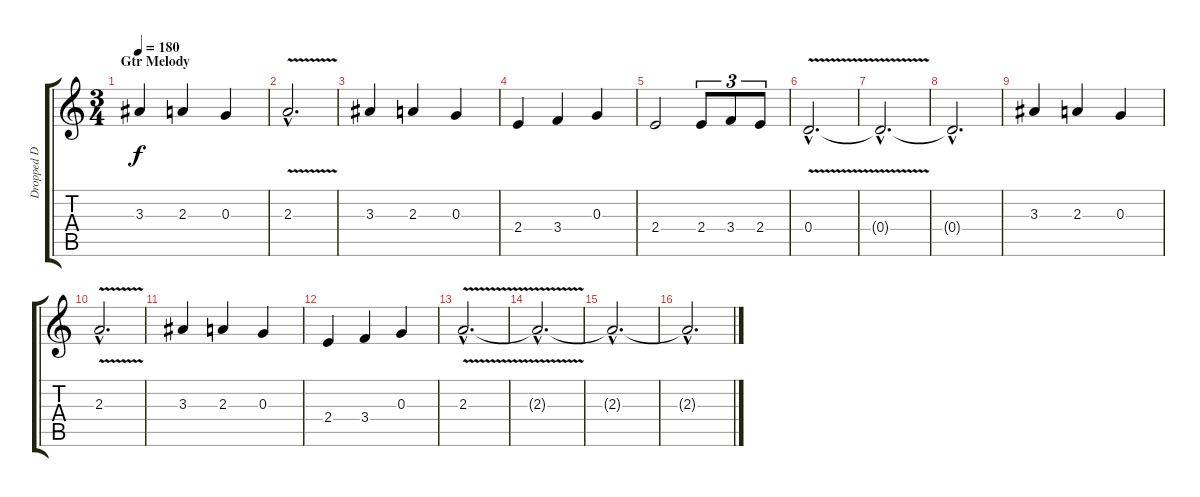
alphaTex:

\track ("Dropped D - Acustic" "Dropped D ") {instrument acousticguitarsteel}
\staff {score tabs}
\tuning (E4 B3 G3 D3 A2 D2) {hide}
\ts (3 4)
\section ("" "Gtr Melody")
\tempo 180
\clef g2
\ks c
3.3.4{dy f} 2.3.4 0.3.4 |
2.3{v hac}.2{d} |
3.3.4 2.3.4 0.3.4 |
2.4.4 3.4.4 0.3.4 |
2.4.2 2.4.8{tu (3 2)} 3.4.8{tu (3 2)} 2.4.8{tu (3 2)} |
0.4{v hac}.2{d} |
0.4{hac t}.2{d} |
0.4{hac t}.2{d} |
3.3.4 2.3.4 0.3.4 |
2.3{v hac}.2{d} |
3.3.4 2.3.4 0.3.4 |
2.4.4 3.4.4 0.3.4 |
2.3{v hac}.2{d} |
2.3{hac t}.2{d} |
2.3{hac t}.2{d} |
2.3{hac t}.2{d}
